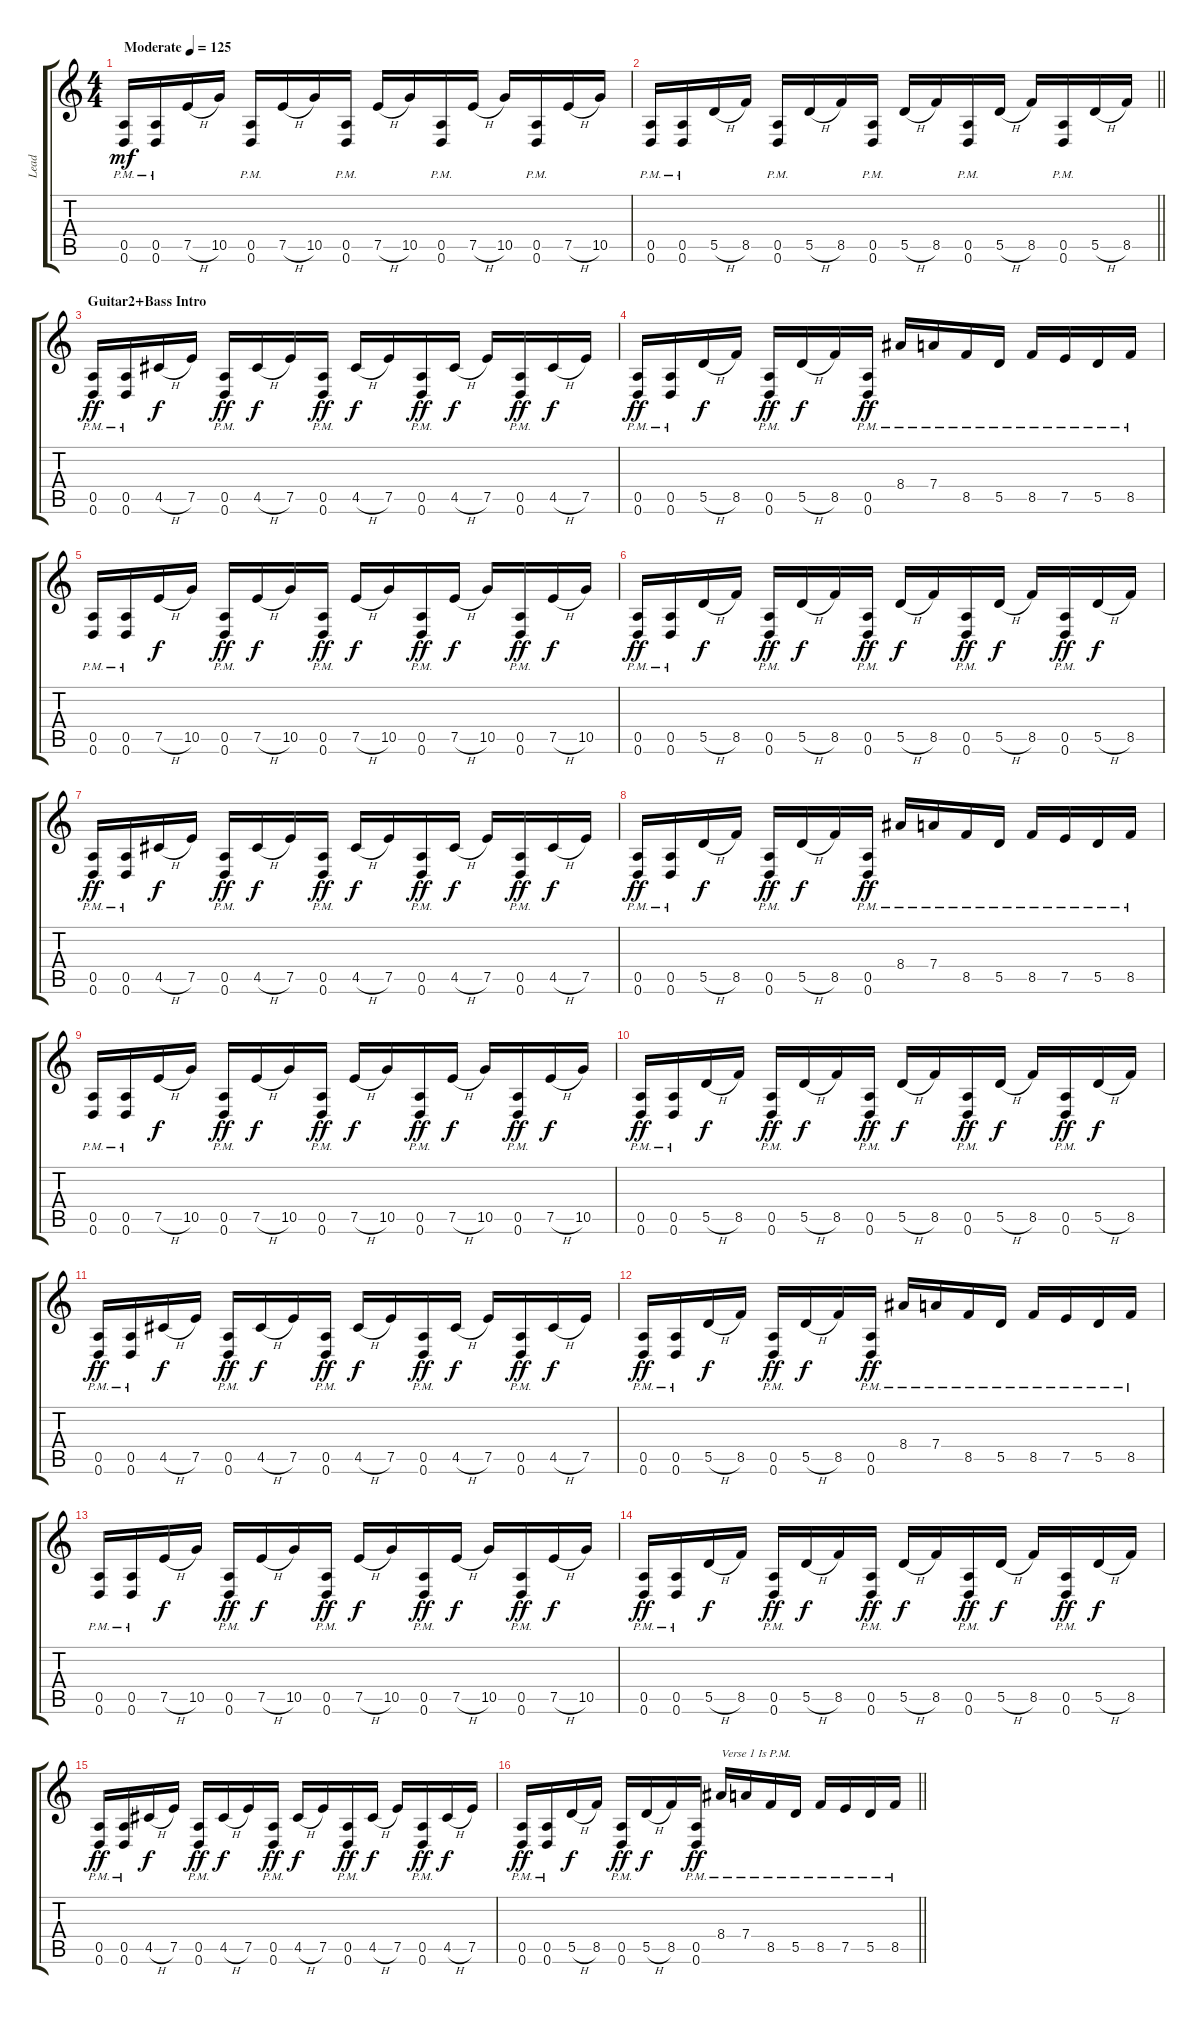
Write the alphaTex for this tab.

\track ("Lead" "Lead") {instrument distortionguitar}
\staff {score tabs}
\tuning (E4 B3 G3 D3 A2 D2) {hide}
\ts (4 4)
\tempo (125 "Moderate")
\clef g2
\ks c
(0.5{pm} 0.6{pm}).16{dy mf instrument distortionguitar} (0.5{pm} 0.6{pm}).16 7.5{h}.16 10.5.16 (0.5{pm} 0.6{pm}).16 7.5{h}.16 10.5.16 (0.5{pm} 0.6{pm}).16 7.5{h}.16 10.5.16 (0.5{pm} 0.6{pm}).16 7.5{h}.16 10.5.16 (0.5{pm} 0.6{pm}).16 7.5{h}.16 10.5.16 |
\barLineRight lightlight
(0.5{pm} 0.6{pm}).16 (0.5{pm} 0.6{pm}).16 5.5{h}.16 8.5.16 (0.5{pm} 0.6{pm}).16 5.5{h}.16 8.5.16 (0.5{pm} 0.6{pm}).16 5.5{h}.16 8.5.16 (0.5{pm} 0.6{pm}).16 5.5{h}.16 8.5.16 (0.5{pm} 0.6{pm}).16 5.5{h}.16 8.5.16 |
\section ("" "Guitar2+Bass Intro")
(0.5{pm} 0.6{pm}).16{dy ff} (0.5{pm} 0.6{pm}).16 4.5{h}.16{dy f} 7.5.16 (0.5{pm} 0.6{pm}).16{dy ff} 4.5{h}.16{dy f} 7.5.16 (0.5{pm} 0.6{pm}).16{dy ff} 4.5{h}.16{dy f} 7.5.16 (0.5{pm} 0.6{pm}).16{dy ff} 4.5{h}.16{dy f} 7.5.16 (0.5{pm} 0.6{pm}).16{dy ff} 4.5{h}.16{dy f} 7.5.16 |
(0.5{pm} 0.6{pm}).16{dy ff} (0.5{pm} 0.6{pm}).16 5.5{h}.16{dy f} 8.5.16 (0.5{pm} 0.6{pm}).16{dy ff} 5.5{h}.16{dy f} 8.5.16 (0.5{pm} 0.6{pm}).16{dy ff} 8.4{pm}.16 7.4{pm}.16 8.5{pm}.16 5.5{pm}.16 8.5{pm}.16 7.5{pm}.16 5.5{pm}.16 8.5{pm}.16 |
(0.5{pm} 0.6{pm}).16 (0.5{pm} 0.6{pm}).16 7.5{h}.16{dy f} 10.5.16 (0.5{pm} 0.6{pm}).16{dy ff} 7.5{h}.16{dy f} 10.5.16 (0.5{pm} 0.6{pm}).16{dy ff} 7.5{h}.16{dy f} 10.5.16 (0.5{pm} 0.6{pm}).16{dy ff} 7.5{h}.16{dy f} 10.5.16 (0.5{pm} 0.6{pm}).16{dy ff} 7.5{h}.16{dy f} 10.5.16 |
(0.5{pm} 0.6{pm}).16{dy ff} (0.5{pm} 0.6{pm}).16 5.5{h}.16{dy f} 8.5.16 (0.5{pm} 0.6{pm}).16{dy ff} 5.5{h}.16{dy f} 8.5.16 (0.5{pm} 0.6{pm}).16{dy ff} 5.5{h}.16{dy f} 8.5.16 (0.5{pm} 0.6{pm}).16{dy ff} 5.5{h}.16{dy f} 8.5.16 (0.5{pm} 0.6{pm}).16{dy ff} 5.5{h}.16{dy f} 8.5.16 |
(0.5{pm} 0.6{pm}).16{dy ff} (0.5{pm} 0.6{pm}).16 4.5{h}.16{dy f} 7.5.16 (0.5{pm} 0.6{pm}).16{dy ff} 4.5{h}.16{dy f} 7.5.16 (0.5{pm} 0.6{pm}).16{dy ff} 4.5{h}.16{dy f} 7.5.16 (0.5{pm} 0.6{pm}).16{dy ff} 4.5{h}.16{dy f} 7.5.16 (0.5{pm} 0.6{pm}).16{dy ff} 4.5{h}.16{dy f} 7.5.16 |
(0.5{pm} 0.6{pm}).16{dy ff} (0.5{pm} 0.6{pm}).16 5.5{h}.16{dy f} 8.5.16 (0.5{pm} 0.6{pm}).16{dy ff} 5.5{h}.16{dy f} 8.5.16 (0.5{pm} 0.6{pm}).16{dy ff} 8.4{pm}.16 7.4{pm}.16 8.5{pm}.16 5.5{pm}.16 8.5{pm}.16 7.5{pm}.16 5.5{pm}.16 8.5{pm}.16 |
(0.5{pm} 0.6{pm}).16 (0.5{pm} 0.6{pm}).16 7.5{h}.16{dy f} 10.5.16 (0.5{pm} 0.6{pm}).16{dy ff} 7.5{h}.16{dy f} 10.5.16 (0.5{pm} 0.6{pm}).16{dy ff} 7.5{h}.16{dy f} 10.5.16 (0.5{pm} 0.6{pm}).16{dy ff} 7.5{h}.16{dy f} 10.5.16 (0.5{pm} 0.6{pm}).16{dy ff} 7.5{h}.16{dy f} 10.5.16 |
(0.5{pm} 0.6{pm}).16{dy ff} (0.5{pm} 0.6{pm}).16 5.5{h}.16{dy f} 8.5.16 (0.5{pm} 0.6{pm}).16{dy ff} 5.5{h}.16{dy f} 8.5.16 (0.5{pm} 0.6{pm}).16{dy ff} 5.5{h}.16{dy f} 8.5.16 (0.5{pm} 0.6{pm}).16{dy ff} 5.5{h}.16{dy f} 8.5.16 (0.5{pm} 0.6{pm}).16{dy ff} 5.5{h}.16{dy f} 8.5.16 |
(0.5{pm} 0.6{pm}).16{dy ff} (0.5{pm} 0.6{pm}).16 4.5{h}.16{dy f} 7.5.16 (0.5{pm} 0.6{pm}).16{dy ff} 4.5{h}.16{dy f} 7.5.16 (0.5{pm} 0.6{pm}).16{dy ff} 4.5{h}.16{dy f} 7.5.16 (0.5{pm} 0.6{pm}).16{dy ff} 4.5{h}.16{dy f} 7.5.16 (0.5{pm} 0.6{pm}).16{dy ff} 4.5{h}.16{dy f} 7.5.16 |
(0.5{pm} 0.6{pm}).16{dy ff} (0.5{pm} 0.6{pm}).16 5.5{h}.16{dy f} 8.5.16 (0.5{pm} 0.6{pm}).16{dy ff} 5.5{h}.16{dy f} 8.5.16 (0.5{pm} 0.6{pm}).16{dy ff} 8.4{pm}.16 7.4{pm}.16 8.5{pm}.16 5.5{pm}.16 8.5{pm}.16 7.5{pm}.16 5.5{pm}.16 8.5{pm}.16 |
(0.5{pm} 0.6{pm}).16 (0.5{pm} 0.6{pm}).16 7.5{h}.16{dy f} 10.5.16 (0.5{pm} 0.6{pm}).16{dy ff} 7.5{h}.16{dy f} 10.5.16 (0.5{pm} 0.6{pm}).16{dy ff} 7.5{h}.16{dy f} 10.5.16 (0.5{pm} 0.6{pm}).16{dy ff} 7.5{h}.16{dy f} 10.5.16 (0.5{pm} 0.6{pm}).16{dy ff} 7.5{h}.16{dy f} 10.5.16 |
(0.5{pm} 0.6{pm}).16{dy ff} (0.5{pm} 0.6{pm}).16 5.5{h}.16{dy f} 8.5.16 (0.5{pm} 0.6{pm}).16{dy ff} 5.5{h}.16{dy f} 8.5.16 (0.5{pm} 0.6{pm}).16{dy ff} 5.5{h}.16{dy f} 8.5.16 (0.5{pm} 0.6{pm}).16{dy ff} 5.5{h}.16{dy f} 8.5.16 (0.5{pm} 0.6{pm}).16{dy ff} 5.5{h}.16{dy f} 8.5.16 |
(0.5{pm} 0.6{pm}).16{dy ff} (0.5{pm} 0.6{pm}).16 4.5{h}.16{dy f} 7.5.16 (0.5{pm} 0.6{pm}).16{dy ff} 4.5{h}.16{dy f} 7.5.16 (0.5{pm} 0.6{pm}).16{dy ff} 4.5{h}.16{dy f} 7.5.16 (0.5{pm} 0.6{pm}).16{dy ff} 4.5{h}.16{dy f} 7.5.16 (0.5{pm} 0.6{pm}).16{dy ff} 4.5{h}.16{dy f} 7.5.16 |
\barLineRight lightlight
(0.5{pm} 0.6{pm}).16{dy ff} (0.5{pm} 0.6{pm}).16 5.5{h}.16{dy f} 8.5.16 (0.5{pm} 0.6{pm}).16{dy ff} 5.5{h}.16{dy f} 8.5.16 (0.5{pm} 0.6{pm}).16{dy ff} 8.4{pm}.16{txt "Verse 1 Is P.M."} 7.4{pm}.16 8.5{pm}.16 5.5{pm}.16 8.5{pm}.16 7.5{pm}.16 5.5{pm}.16 8.5{pm}.16
